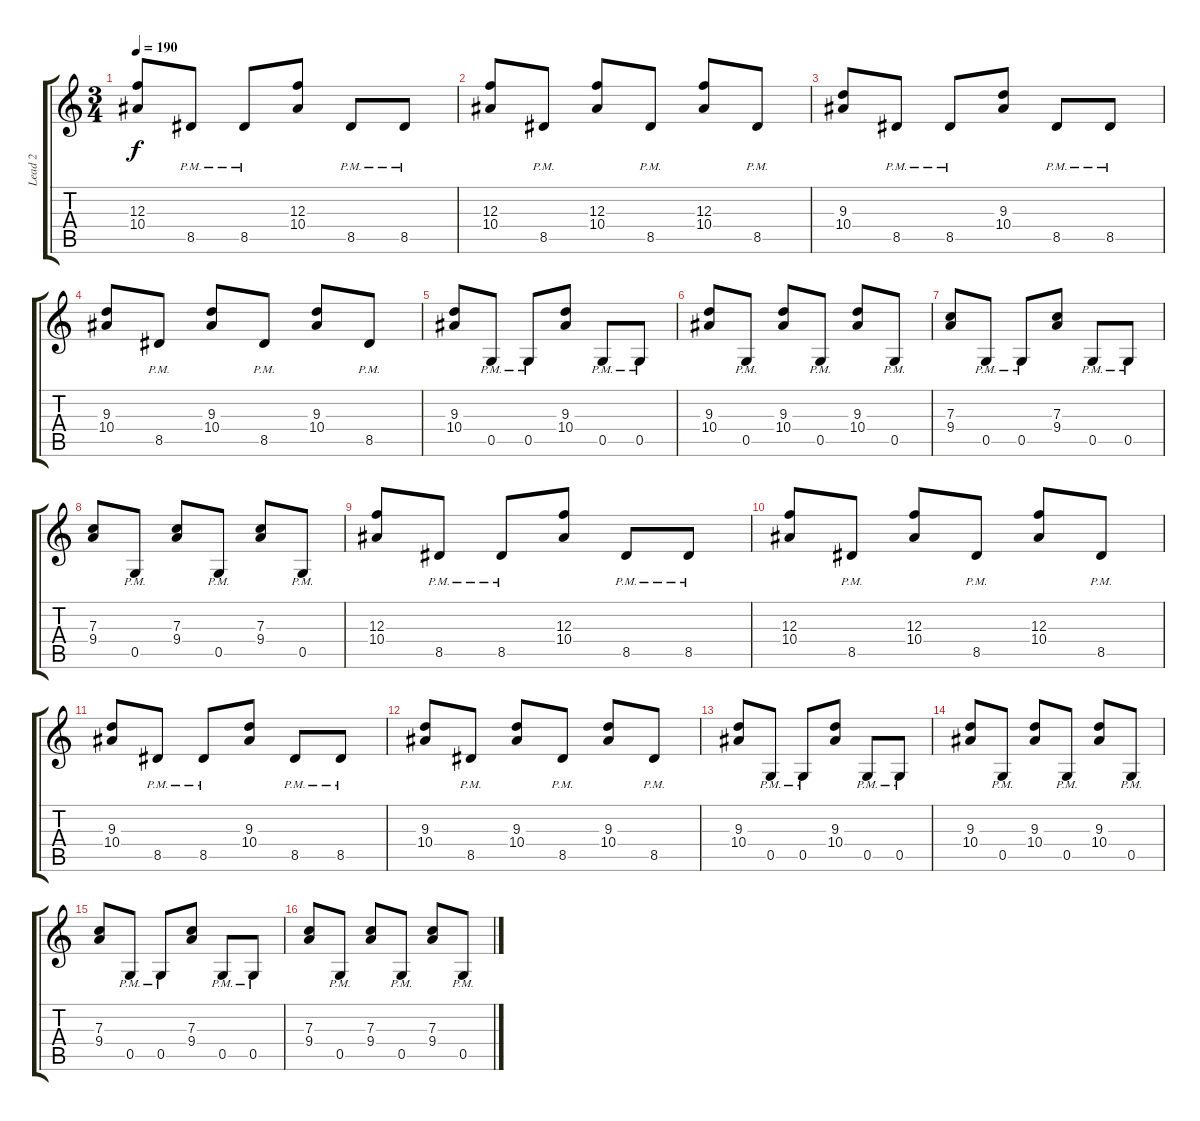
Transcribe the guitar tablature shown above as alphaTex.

\track ("Lead 2" "Lead 2") {instrument distortionguitar}
\staff {score tabs}
\tuning (D4 A3 F3 C3 G2 C2) {hide}
\ts (3 4)
\tempo 190
\clef g2
\ks c
(12.3 10.4).8{dy f} 8.5{pm}.8 8.5{pm}.8 (12.3 10.4).8 8.5{pm}.8 8.5{pm}.8 |
(12.3 10.4).8 8.5{pm}.8 (12.3 10.4).8 8.5{pm}.8 (12.3 10.4).8 8.5{pm}.8 |
(9.3 10.4).8 8.5{pm}.8 8.5{pm}.8 (9.3 10.4).8 8.5{pm}.8 8.5{pm}.8 |
(9.3 10.4).8 8.5{pm}.8 (9.3 10.4).8 8.5{pm}.8 (9.3 10.4).8 8.5{pm}.8 |
(9.3 10.4).8 0.5{pm}.8 0.5{pm}.8 (9.3 10.4).8 0.5{pm}.8 0.5{pm}.8 |
(9.3 10.4).8 0.5{pm}.8 (9.3 10.4).8 0.5{pm}.8 (9.3 10.4).8 0.5{pm}.8 |
(7.3 9.4).8 0.5{pm}.8 0.5{pm}.8 (7.3 9.4).8 0.5{pm}.8 0.5{pm}.8 |
(7.3 9.4).8 0.5{pm}.8 (7.3 9.4).8 0.5{pm}.8 (7.3 9.4).8 0.5{pm}.8 |
(12.3 10.4).8 8.5{pm}.8 8.5{pm}.8 (12.3 10.4).8 8.5{pm}.8 8.5{pm}.8 |
(12.3 10.4).8 8.5{pm}.8 (12.3 10.4).8 8.5{pm}.8 (12.3 10.4).8 8.5{pm}.8 |
(9.3 10.4).8 8.5{pm}.8 8.5{pm}.8 (9.3 10.4).8 8.5{pm}.8 8.5{pm}.8 |
(9.3 10.4).8 8.5{pm}.8 (9.3 10.4).8 8.5{pm}.8 (9.3 10.4).8 8.5{pm}.8 |
(9.3 10.4).8 0.5{pm}.8 0.5{pm}.8 (9.3 10.4).8 0.5{pm}.8 0.5{pm}.8 |
(9.3 10.4).8 0.5{pm}.8 (9.3 10.4).8 0.5{pm}.8 (9.3 10.4).8 0.5{pm}.8 |
(7.3 9.4).8 0.5{pm}.8 0.5{pm}.8 (7.3 9.4).8 0.5{pm}.8 0.5{pm}.8 |
(7.3 9.4).8 0.5{pm}.8 (7.3 9.4).8 0.5{pm}.8 (7.3 9.4).8 0.5{pm}.8
